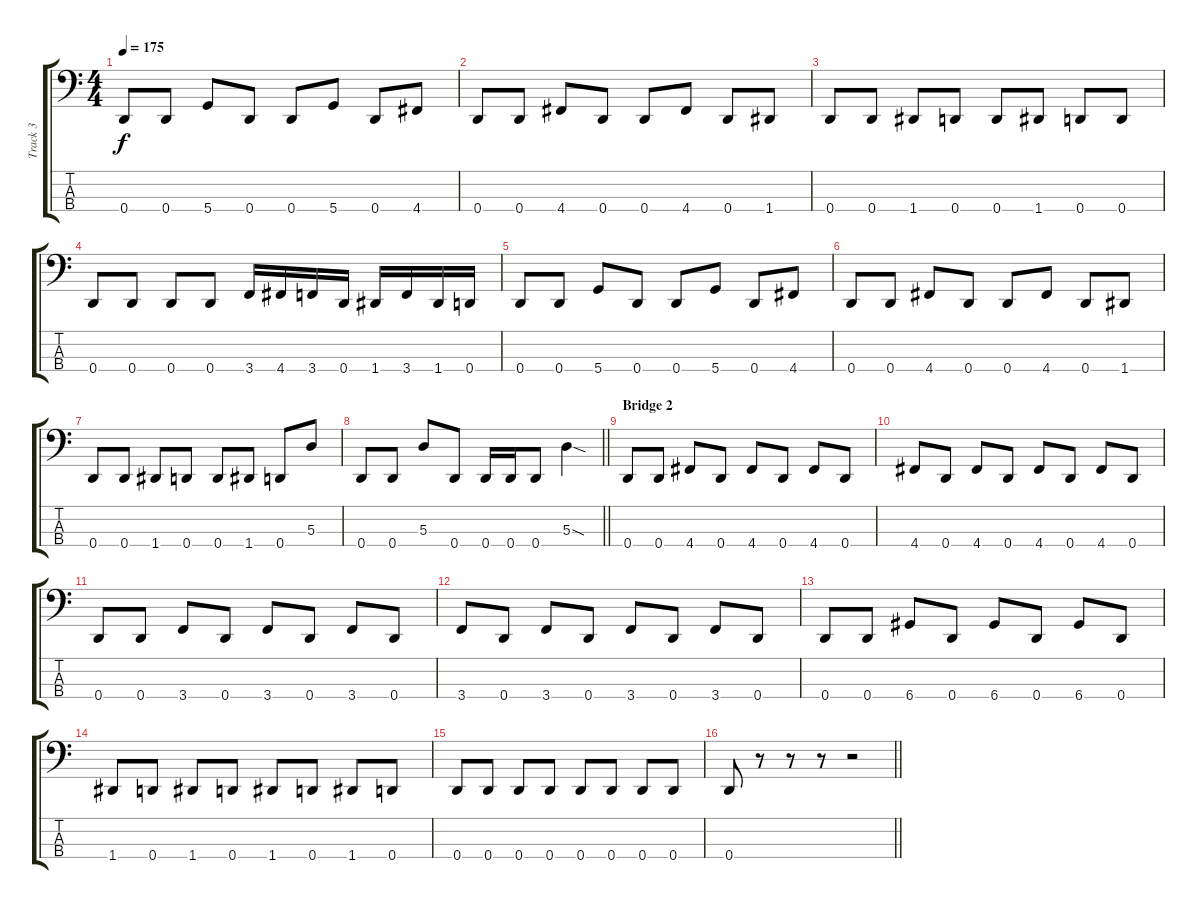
\track ("Track 3" "Track 3") {instrument electricbasspick}
\staff {score tabs}
\tuning (G2 D2 A1 D1) {hide}
\ts (4 4)
\tempo 175
\clef f4
\ks c
0.4.8{dy f} 0.4.8 5.4.8 0.4.8 0.4.8 5.4.8 0.4.8 4.4.8 |
0.4.8 0.4.8 4.4.8 0.4.8 0.4.8 4.4.8 0.4.8 1.4.8 |
0.4.8 0.4.8 1.4.8 0.4.8 0.4.8 1.4.8 0.4.8 0.4.8 |
0.4.8 0.4.8 0.4.8 0.4.8 3.4.16 4.4.16 3.4.16 0.4.16 1.4.16 3.4.16 1.4.16 0.4.16 |
0.4.8 0.4.8 5.4.8 0.4.8 0.4.8 5.4.8 0.4.8 4.4.8 |
0.4.8 0.4.8 4.4.8 0.4.8 0.4.8 4.4.8 0.4.8 1.4.8 |
0.4.8 0.4.8 1.4.8 0.4.8 0.4.8 1.4.8 0.4.8 5.3.8 |
\barLineRight lightlight
0.4.8 0.4.8 5.3.8 0.4.8 0.4.16 0.4.16 0.4.8 5.3{sod}.4 |
\section ("" "Bridge 2")
0.4.8 0.4.8 4.4.8 0.4.8 4.4.8 0.4.8 4.4.8 0.4.8 |
4.4.8 0.4.8 4.4.8 0.4.8 4.4.8 0.4.8 4.4.8 0.4.8 |
0.4.8 0.4.8 3.4.8 0.4.8 3.4.8 0.4.8 3.4.8 0.4.8 |
3.4.8 0.4.8 3.4.8 0.4.8 3.4.8 0.4.8 3.4.8 0.4.8 |
0.4.8 0.4.8 6.4.8 0.4.8 6.4.8 0.4.8 6.4.8 0.4.8 |
1.4.8 0.4.8 1.4.8 0.4.8 1.4.8 0.4.8 1.4.8 0.4.8 |
0.4.8 0.4.8 0.4.8 0.4.8 0.4.8 0.4.8 0.4.8 0.4.8 |
\barLineRight lightlight
0.4.8 r.8 r.8 r.8 r.2
